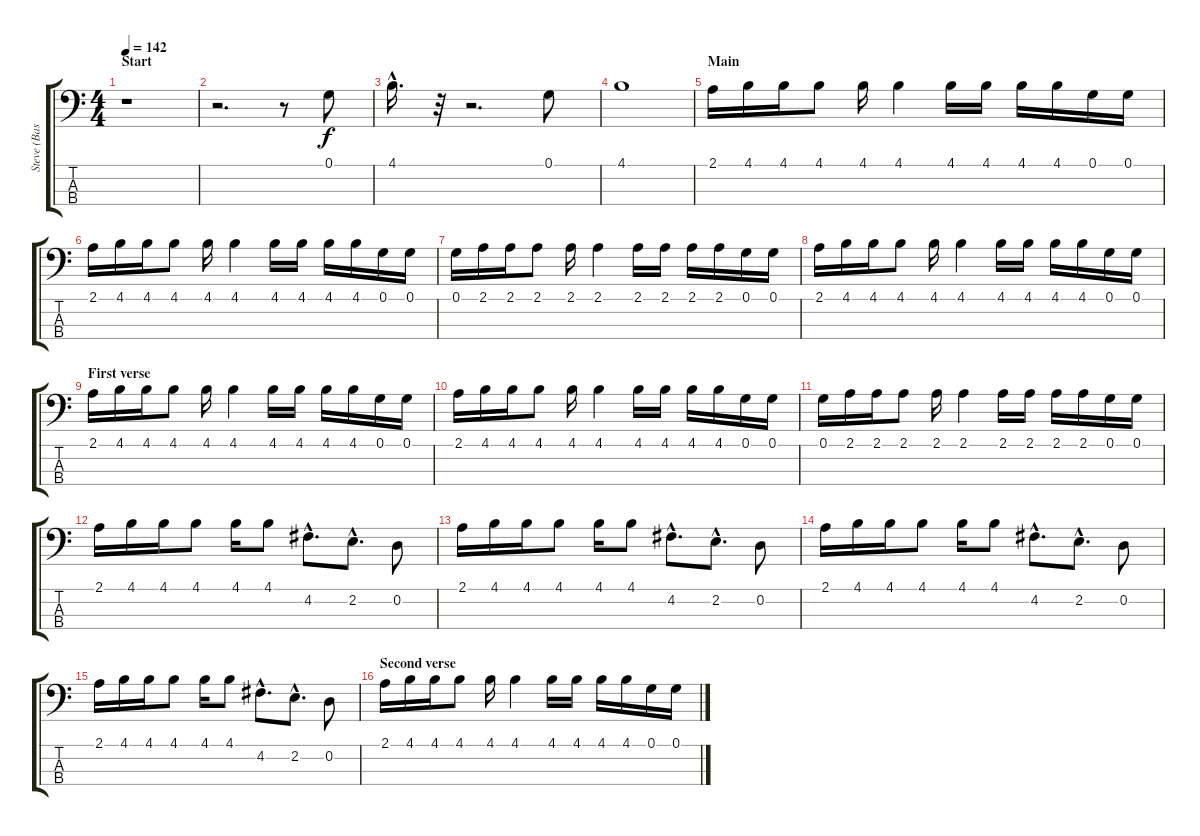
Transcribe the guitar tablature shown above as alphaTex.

\track ("Steve (Bass)" "Steve (Bas") {instrument electricbassfinger}
\staff {score tabs}
\tuning (G2 D2 A1 E1) {hide}
\ts (4 4)
\section ("" "Start")
\tempo 142
\clef f4
\ks c
r.1{dy f instrument electricbassfinger} |
r.2{d} r.8 0.1.8 |
4.1{hac}.16{d} r.32 r.2{d} 0.1.8 |
4.1.1 |
\section ("" "Main")
2.1.16 4.1.16 4.1.16 4.1.8 4.1.16 4.1.4 4.1.16 4.1.16 4.1.16 4.1.16 0.1.16 0.1.16 |
2.1.16 4.1.16 4.1.16 4.1.8 4.1.16 4.1.4 4.1.16 4.1.16 4.1.16 4.1.16 0.1.16 0.1.16 |
0.1.16 2.1.16 2.1.16 2.1.8 2.1.16 2.1.4 2.1.16 2.1.16 2.1.16 2.1.16 0.1.16 0.1.16 |
2.1.16 4.1.16 4.1.16 4.1.8 4.1.16 4.1.4 4.1.16 4.1.16 4.1.16 4.1.16 0.1.16 0.1.16 |
\section ("" "First verse")
2.1.16 4.1.16 4.1.16 4.1.8 4.1.16 4.1.4 4.1.16 4.1.16 4.1.16 4.1.16 0.1.16 0.1.16 |
2.1.16 4.1.16 4.1.16 4.1.8 4.1.16 4.1.4 4.1.16 4.1.16 4.1.16 4.1.16 0.1.16 0.1.16 |
0.1.16 2.1.16 2.1.16 2.1.8 2.1.16 2.1.4 2.1.16 2.1.16 2.1.16 2.1.16 0.1.16 0.1.16 |
2.1.16 4.1.16 4.1.16 4.1.8 4.1.16 4.1.8 4.2{hac}.8{d} 2.2{hac}.8{d} 0.2.8 |
2.1.16 4.1.16 4.1.16 4.1.8 4.1.16 4.1.8 4.2{hac}.8{d} 2.2{hac}.8{d} 0.2.8 |
2.1.16 4.1.16 4.1.16 4.1.8 4.1.16 4.1.8 4.2{hac}.8{d} 2.2{hac}.8{d} 0.2.8 |
2.1.16 4.1.16 4.1.16 4.1.8 4.1.16 4.1.8 4.2{hac}.8{d} 2.2{hac}.8{d} 0.2.8 |
\section ("" "Second verse")
2.1.16 4.1.16 4.1.16 4.1.8 4.1.16 4.1.4 4.1.16 4.1.16 4.1.16 4.1.16 0.1.16 0.1.16
